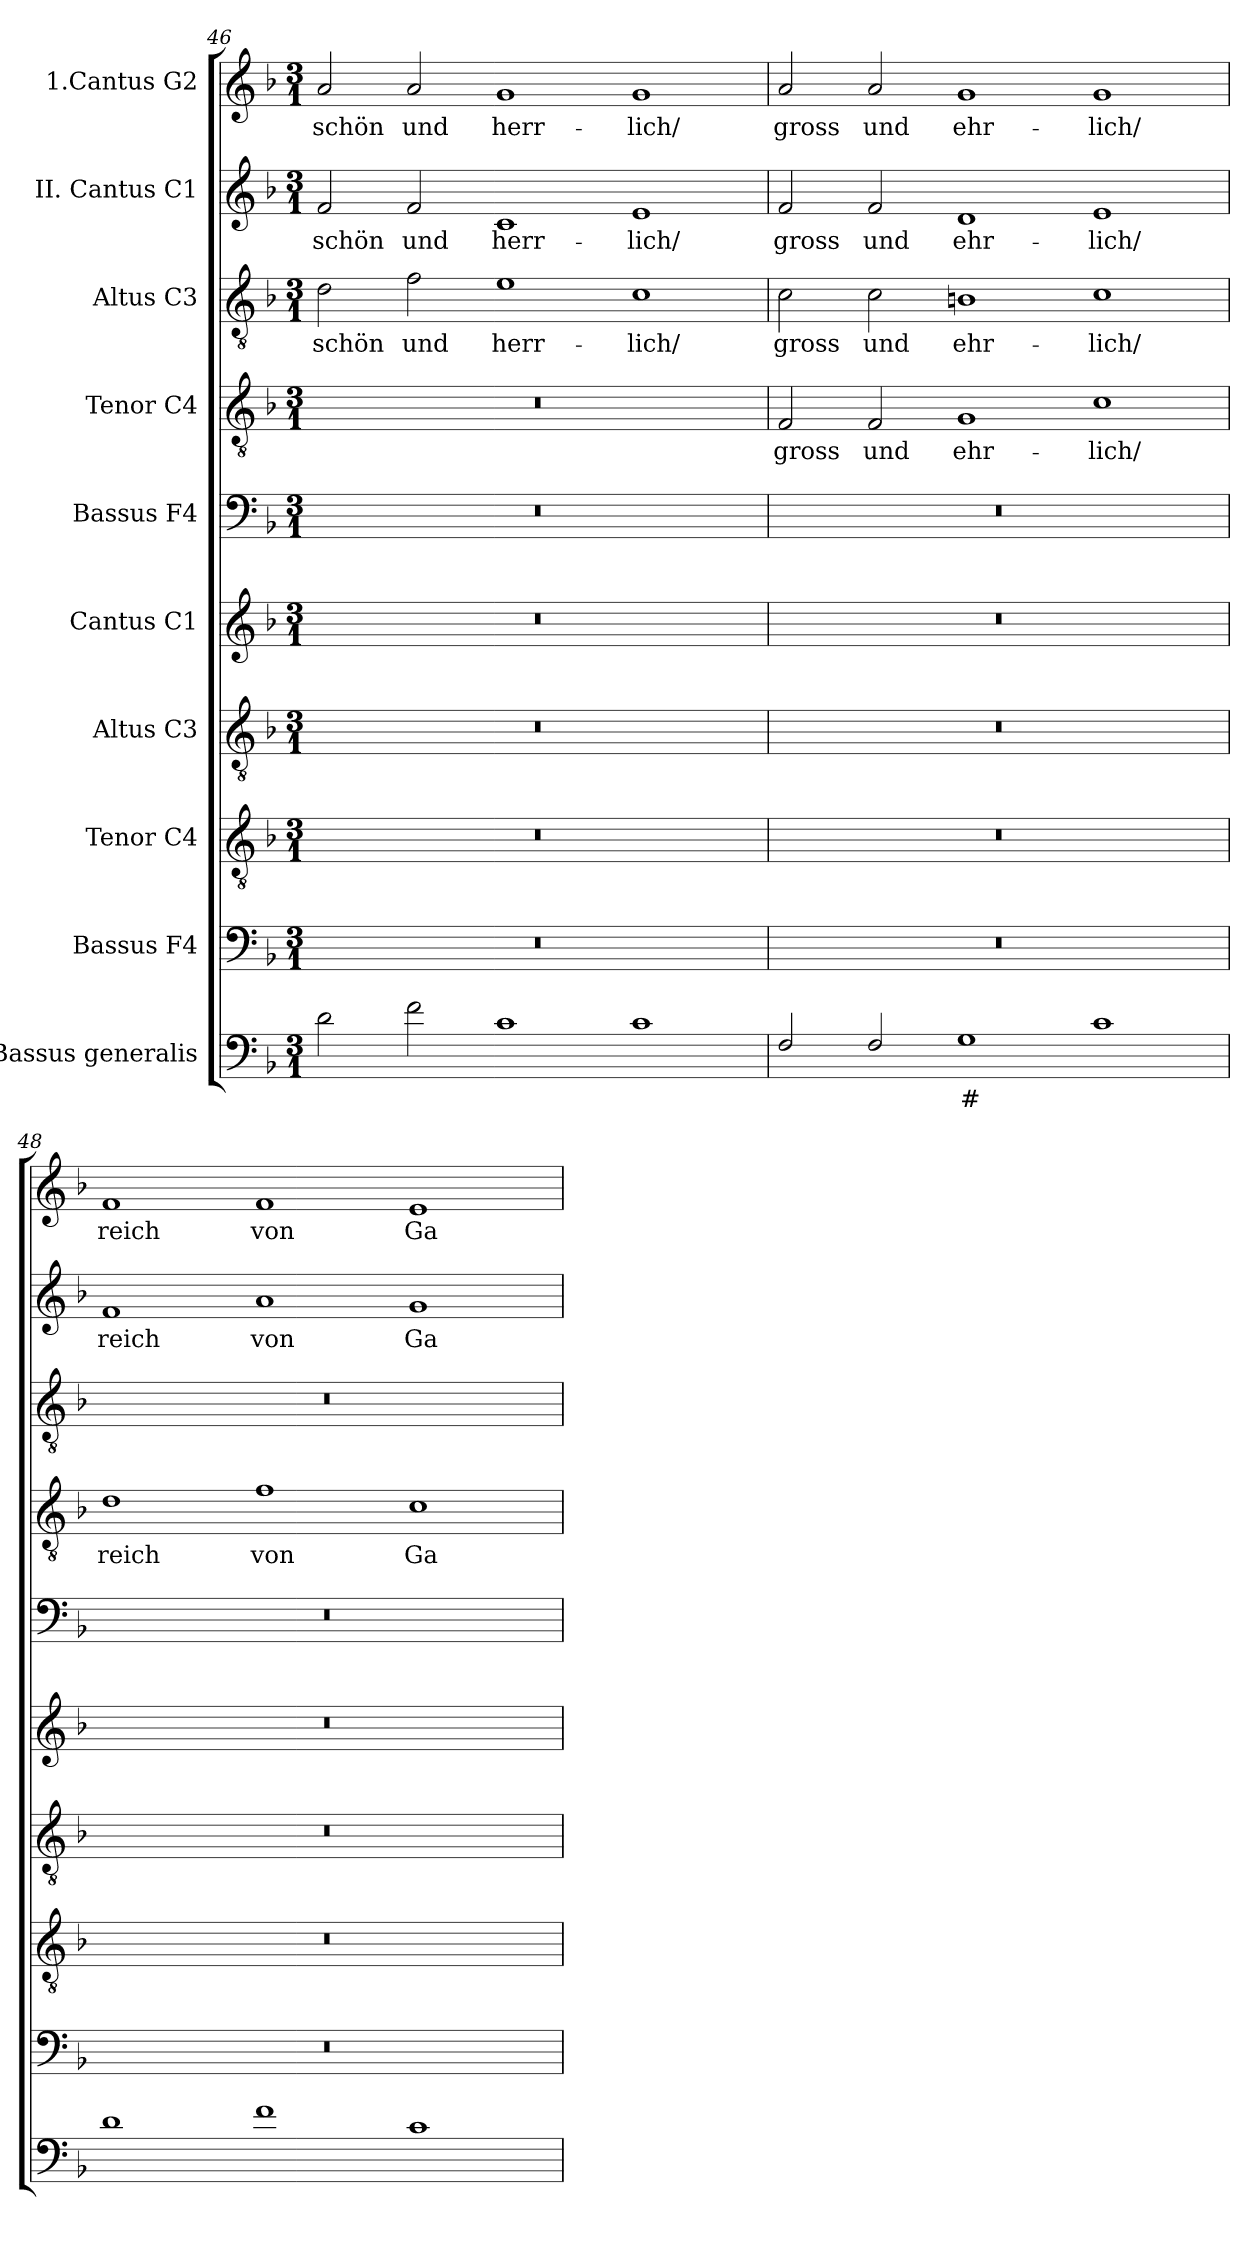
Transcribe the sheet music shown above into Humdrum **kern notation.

**kern	**text	**kern	**kern	**kern	**kern	**kern	**kern	**text	**kern	**text	**kern	**text	**kern	**text
*part10	*part10	*part9	*part8	*part7	*part6	*part5	*part4	*part4	*part3	*part3	*part2	*part2	*part1	*part1
*staff10	*staff10	*staff9	*staff8	*staff7	*staff6	*staff5	*staff4	*staff4	*staff3	*staff3	*staff2	*staff2	*staff1	*staff1
*I"Bassus  generalis	*	*I"Bassus F4	*I"Tenor C4	*I"Altus  C3	*I"Cantus C1	*I"Bassus F4	*I"Tenor C4	*	*I"Altus C3	*	*I"II. Cantus C1	*	*I"1.Cantus G2	*
*clefF4	*	*clefF4	*clefGv2	*clefGv2	*clefG2	*clefF4	*clefGv2	*	*clefGv2	*	*clefG2	*	*clefG2	*
*k[b-]	*	*k[b-]	*k[b-]	*k[b-]	*k[b-]	*k[b-]	*k[b-]	*	*k[b-]	*	*k[b-]	*	*k[b-]	*
*F:	*	*F:	*F:	*F:	*F:	*F:	*F:	*	*F:	*	*F:	*	*F:	*
*M3/1	*	*M3/1	*M3/1	*M3/1	*M3/1	*M3/1	*M3/1	*	*M3/1	*	*M3/1	*	*M3/1	*
=46	=46	=46	=46	=46	=46	=46	=46	=46	=46	=46	=46	=46	=46	=46
!	!	!	!	!	!	!	!	!	!	!LO:LY:b	!	!LO:LY:b	!	!LO:LY:b
2d\	.	0.r	0.r	0.r	0.r	0.r	0.r	.	2d\	schön	2f/	schön	2a/	schön
!	!	!	!	!	!	!	!	!	!	!LO:LY:b	!	!LO:LY:b	!	!LO:LY:b
2f\	.	.	.	.	.	.	.	.	2f\	und	2f/	und	2a/	und
!	!	!	!	!	!	!	!	!	!	!LO:LY:b	!	!LO:LY:b	!	!LO:LY:b
1c	.	.	.	.	.	.	.	.	1e	herr-	1c	herr-	1g	herr-
!	!	!	!	!	!	!	!	!	!	!LO:LY:b	!	!LO:LY:b	!	!LO:LY:b
1c	.	.	.	.	.	.	.	.	1c	-lich/	1e	-lich/	1g	-lich/
=47	=47	=47	=47	=47	=47	=47	=47	=47	=47	=47	=47	=47	=47	=47
!	!	!	!	!	!	!	!	!LO:LY:b	!	!LO:LY:b	!	!LO:LY:b	!	!LO:LY:b
2F/	.	0.r	0.r	0.r	0.r	0.r	2F/	gross	2c\	gross	2f/	gross	2a/	gross
!	!	!	!	!	!	!	!	!LO:LY:b	!	!LO:LY:b	!	!LO:LY:b	!	!LO:LY:b
2F/	.	.	.	.	.	.	2F/	und	2c\	und	2f/	und	2a/	und
!	!LO:LY:b	!	!	!	!	!	!	!LO:LY:b	!	!LO:LY:b	!	!LO:LY:b	!	!LO:LY:b
1G	#	.	.	.	.	.	1G	ehr-	1Bn	ehr-	1d	ehr-	1g	ehr-
!	!	!	!	!	!	!	!	!LO:LY:b	!	!LO:LY:b	!	!LO:LY:b	!	!LO:LY:b
1c	.	.	.	.	.	.	1c	-lich/	1c	-lich/	1e	-lich/	1g	-lich/
=48	=48	=48	=48	=48	=48	=48	=48	=48	=48	=48	=48	=48	=48	=48
!	!	!	!	!	!	!	!	!LO:LY:b	!	!	!	!LO:LY:b	!	!LO:LY:b
1d	.	0.r	0.r	0.r	0.r	0.r	1d	reich	0.r	.	1f	reich	1f	reich
!	!	!	!	!	!	!	!	!LO:LY:b	!	!	!	!LO:LY:b	!	!LO:LY:b
1f	.	.	.	.	.	.	1f	von	.	.	1a	von	1f	von
!	!	!	!	!	!	!	!	!LO:LY:b	!	!	!	!LO:LY:b	!	!LO:LY:b
1c	.	.	.	.	.	.	1c	Ga-	.	.	1g	Ga-	1e	Ga-
=	=	=	=	=	=	=	=	=	=	=	=	=	=	=
*-	*-	*-	*-	*-	*-	*-	*-	*-	*-	*-	*-	*-	*-	*-
